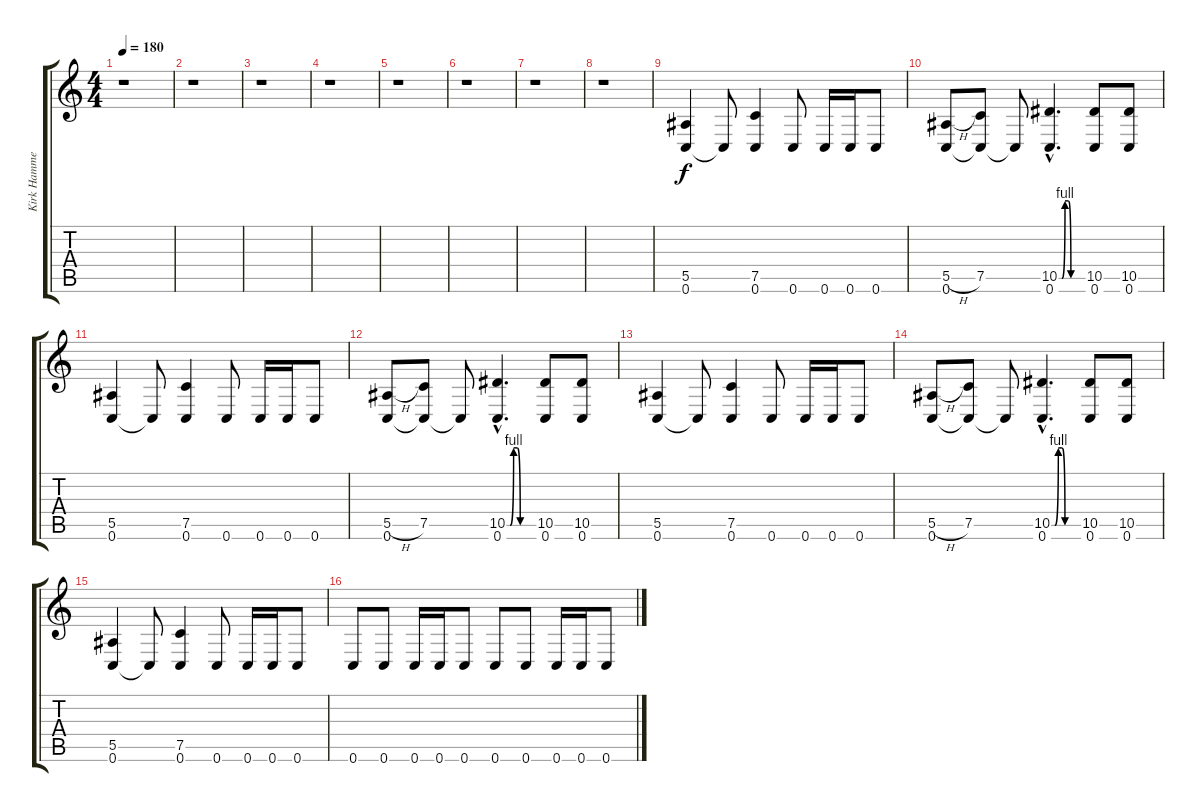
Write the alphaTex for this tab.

\track ("Kirk Hammet" "Kirk Hamme") {instrument distortionguitar}
\staff {score tabs}
\tuning (C4 G3 Eb3 Bb2 F2 C2) {hide}
\ts (4 4)
\tempo 180
\clef g2
\ks c
r.1{dy f} |
r.1 |
r.1 |
r.1 |
r.1 |
r.1 |
r.1 |
r.1 |
(5.5 0.6).4 0.6{t}.8 (7.5 0.6).4 0.6.8 0.6.16 0.6.16 0.6.8 |
(5.5{h} 0.6).8 (7.5 0.6{t}).8 0.6{t}.8 (10.5{be (custom 0 0 7 0 15 4 23 4 30 0 45 0 60 0) hac} 0.6{hac}).4{d} (10.5 0.6).8 (10.5 0.6).8 |
(5.5 0.6).4 0.6{t}.8 (7.5 0.6).4 0.6.8 0.6.16 0.6.16 0.6.8 |
(5.5{h} 0.6).8 (7.5 0.6{t}).8 0.6{t}.8 (10.5{be (custom 0 0 7 0 15 4 23 4 30 0 45 0 60 0) hac} 0.6{hac}).4{d} (10.5 0.6).8 (10.5 0.6).8 |
(5.5 0.6).4 0.6{t}.8 (7.5 0.6).4 0.6.8 0.6.16 0.6.16 0.6.8 |
(5.5{h} 0.6).8 (7.5 0.6{t}).8 0.6{t}.8 (10.5{be (custom 0 0 7 0 15 4 23 4 30 0 45 0 60 0) hac} 0.6{hac}).4{d} (10.5 0.6).8 (10.5 0.6).8 |
(5.5 0.6).4 0.6{t}.8 (7.5 0.6).4 0.6.8 0.6.16 0.6.16 0.6.8 |
0.6.8 0.6.8 0.6.16 0.6.16 0.6.8 0.6.8 0.6.8 0.6.16 0.6.16 0.6.8
